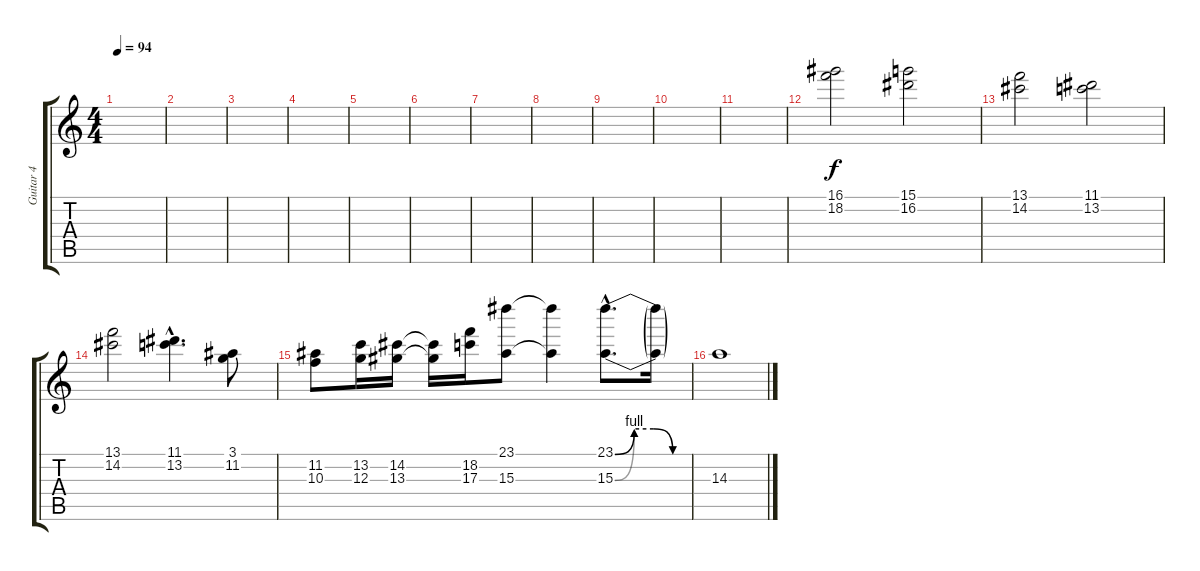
\track ("Guitar 4" "Guitar 4") {instrument overdrivenguitar}
\staff {score tabs}
\tuning (E4 B3 G3 D3 A2 E2) {hide}
\ts (4 4)
\tempo 94
\clef g2
\ks c
|
|
|
|
|
|
|
|
|
|
|
(16.1 18.2).2 (15.1 16.2).2 |
(13.1 14.2).2 (11.1 13.2).2 |
(13.1 14.2).2 (11.1{hac} 13.2{hac}).4{d} (3.1 11.2).8 |
(11.2 10.3).8 (13.2 12.3).16 (14.2 13.3).16 (14.2{t} 13.3{t}).16 (18.2 17.3).16 (23.1 15.3).8 (23.1{t} 15.3{t}).4 (23.1{be (custom 0 0 15 4 30 4 45 0 60 0) hac} 15.3{be (custom 0 0 15 4 30 4 45 0 60 0) hac}).8{d} (23.1{t} 15.3{t}).16 |
14.3.1
